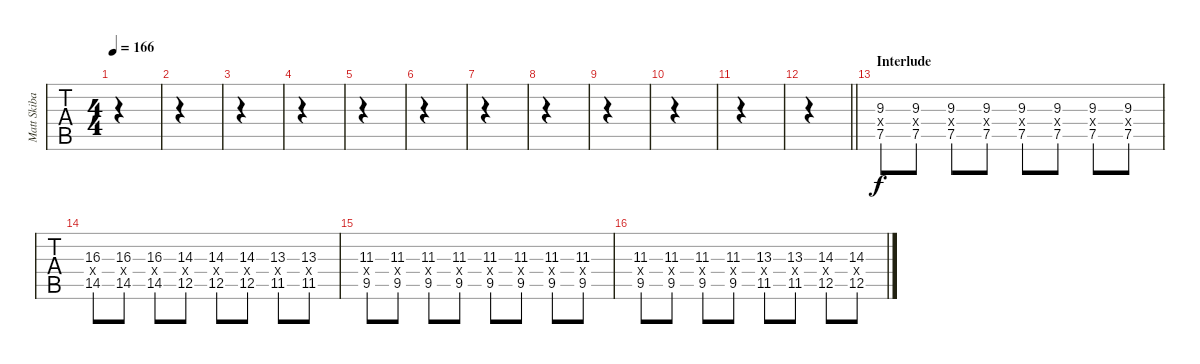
\track ("Matt Skiba - Guitar Two" "Matt Skiba") {instrument distortionguitar}
\staff {tabs}
\tuning (E4 B3 G3 D3 A2 E2) {hide}
\ts (4 4)
\tempo 166
\clef g2
\ks c
|
|
|
|
|
|
|
|
|
|
|
\barLineRight lightlight
|
\section ("" "Interlude")
(9.3 7.4{x} 7.5).8 (9.3 7.4{x} 7.5).8 (9.3 7.4{x} 7.5).8 (9.3 7.4{x} 7.5).8 (9.3 7.4{x} 7.5).8 (9.3 7.4{x} 7.5).8 (9.3 7.4{x} 7.5).8 (9.3 7.4{x} 7.5).8 |
(16.3 14.4{x} 14.5).8 (16.3 14.4{x} 14.5).8 (16.3 14.4{x} 14.5).8 (14.3 12.4{x} 12.5).8 (14.3 12.4{x} 12.5).8 (14.3 12.4{x} 12.5).8 (13.3 11.4{x} 11.5).8 (13.3 11.4{x} 11.5).8 |
(11.3 9.4{x} 9.5).8 (11.3 9.4{x} 9.5).8 (11.3 9.4{x} 9.5).8 (11.3 9.4{x} 9.5).8 (11.3 9.4{x} 9.5).8 (11.3 9.4{x} 9.5).8 (11.3 9.4{x} 9.5).8 (11.3 9.4{x} 9.5).8 |
(11.3 9.4{x} 9.5).8 (11.3 9.4{x} 9.5).8 (11.3 9.4{x} 9.5).8 (11.3 9.4{x} 9.5).8 (13.3 11.4{x} 11.5).8 (13.3 11.4{x} 11.5).8 (14.3 12.4{x} 12.5).8 (14.3 12.4{x} 12.5).8
